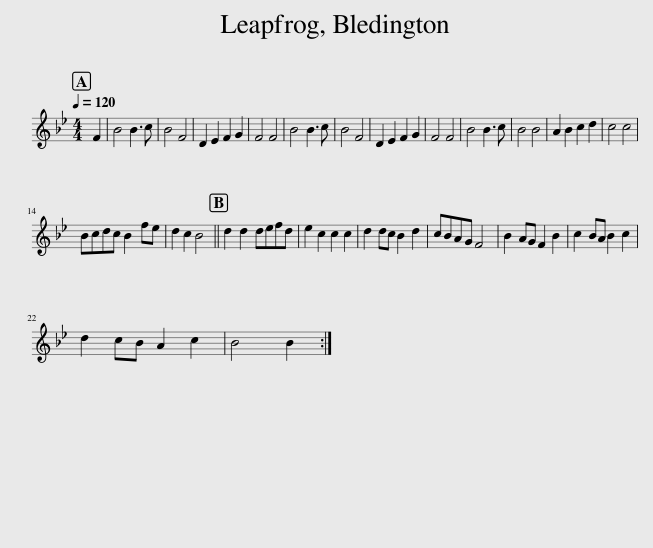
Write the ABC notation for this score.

X:1
L:1/8
Q:1/4=120
M:4/4
I:linebreak $
K:Bb
V:1 treble
V:1
 F2 | B4 B3 c | B4 F4 | D2 E2 F2 G2 | F4 F4 | %5
 B4 B3 c | B4 F4 | D2 E2 F2 G2 | F4 F4 | B4 B3 c | %10
 B4 B4 | A2 B2 c2 d2 | c4 c4 |$ Bcdc B2 fe | d2 c2 B4 || %15
 d2 d2 defd | e2 c2 c2 c2 | d2 dc B2 d2 | cBAG F4 | B2 AG F2 B2 | %20
 c2 BA B2 c2 |$ d2 cB A2 c2 | B4 B2 :| %23
